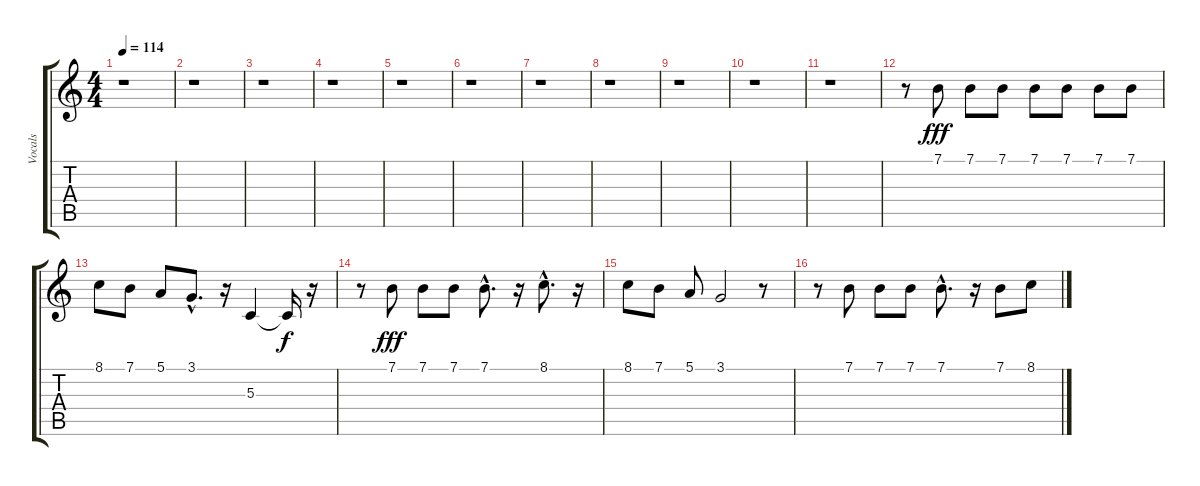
\track ("Vocals" "Vocals") {instrument altosax}
\staff {score tabs}
\tuning (E4 B3 G3 D3 A2 E2) {hide}
\ts (4 4)
\tempo 114
\clef g2
\ks c
r.1{dy f} |
r.1 |
r.1 |
r.1 |
r.1 |
r.1 |
r.1 |
r.1 |
r.1 |
r.1 |
r.1 |
r.8 7.1.8{dy fff} 7.1.8 7.1.8 7.1.8 7.1.8 7.1.8 7.1.8 |
8.1.8 7.1.8 5.1.8 3.1{hac}.8{d} r.16 5.3.4 5.3{t}.16{dy f} r.16 |
r.8 7.1.8{dy fff} 7.1.8 7.1.8 7.1{hac}.8{d} r.16 8.1{hac}.8{d} r.16 |
8.1.8 7.1.8 5.1.8 3.1.2 r.8 |
r.8 7.1.8 7.1.8 7.1.8 7.1{hac}.8{d} r.16 7.1.8 8.1.8
